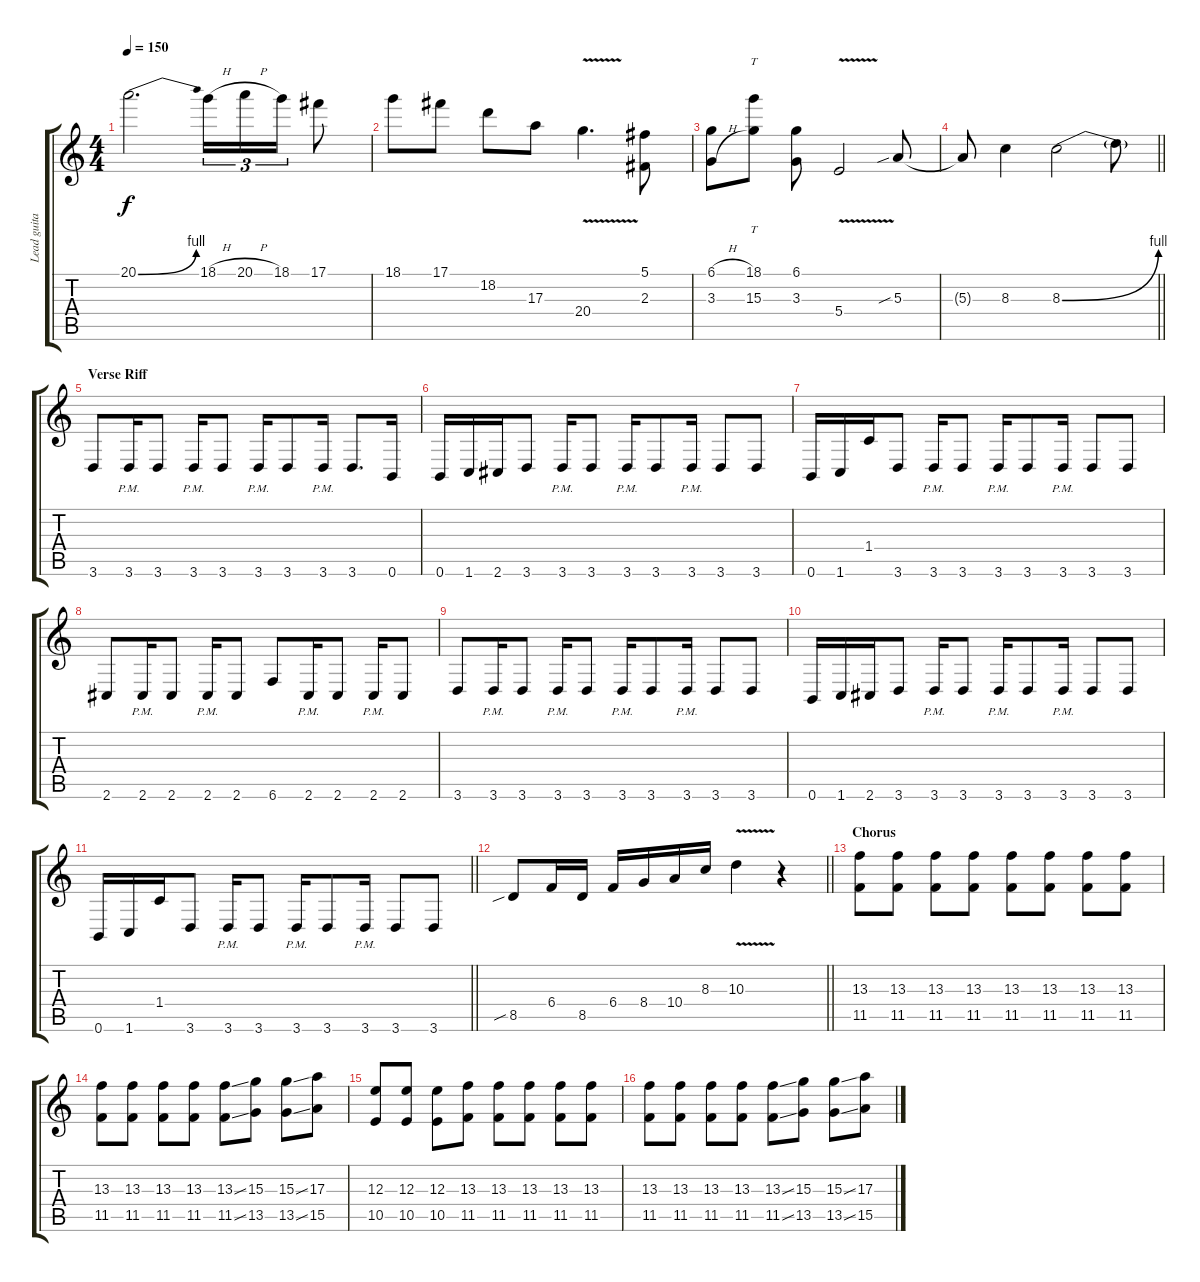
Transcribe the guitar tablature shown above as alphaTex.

\track ("Lead guitar" "Lead guita") {instrument distortionguitar}
\staff {score tabs}
\tuning (Db4 Ab3 E3 B2 Gb2 B1) {hide}
\ts (4 4)
\tempo 150
\clef g2
\ks c
20.1{be (bend 0 0 60 4)}.2{d dy f} 18.1{h}.16{tu (3 2)} 20.1{h}.16{tu (3 2)} 18.1.16{tu (3 2)} 17.1.8 |
18.1.8 17.1.8 18.2.8 17.3.8 20.4{v}.4{d} (5.1 2.3).8 |
(6.1{h} 3.3{h}).8 (18.1 15.3).8{tt} (6.1 3.3).8 5.4{v}.2 5.3{sib}.8 |
\barLineRight lightlight
5.3{t}.8 8.3.4 8.3{be (bend 0 0 60 4)}.2 8.3{t}.8 |
\section ("" "Verse Riff")
3.6.8 3.6{pm}.16 3.6.8 3.6{pm}.16 3.6.8 3.6{pm}.16 3.6.8 3.6{pm}.16 3.6.8{d} 0.6.16 |
0.6.16 1.6.16 2.6.16 3.6.8 3.6{pm}.16 3.6.8 3.6{pm}.16 3.6.8 3.6{pm}.16 3.6.8 3.6.8 |
0.6.16 1.6.16 1.4.16 3.6.8 3.6{pm}.16 3.6.8 3.6{pm}.16 3.6.8 3.6{pm}.16 3.6.8 3.6.8 |
2.6.8 2.6{pm}.16 2.6.8 2.6{pm}.16 2.6.8 6.6.8 2.6{pm}.16 2.6.8 2.6{pm}.16 2.6.8 |
3.6.8 3.6{pm}.16 3.6.8 3.6{pm}.16 3.6.8 3.6{pm}.16 3.6.8 3.6{pm}.16 3.6.8 3.6.8 |
0.6.16 1.6.16 2.6.16 3.6.8 3.6{pm}.16 3.6.8 3.6{pm}.16 3.6.8 3.6{pm}.16 3.6.8 3.6.8 |
\barLineRight lightlight
0.6.16 1.6.16 1.4.16 3.6.8 3.6{pm}.16 3.6.8 3.6{pm}.16 3.6.8 3.6{pm}.16 3.6.8 3.6.8 |
\barLineRight lightlight
8.5{sib}.8 6.4.16 8.5.16 6.4.16 8.4.16 10.4.16 8.3.16 10.3{v}.4 r.4 |
\section ("" "Chorus")
(13.3 11.5).8 (13.3 11.5).8 (13.3 11.5).8 (13.3 11.5).8 (13.3 11.5).8 (13.3 11.5).8 (13.3 11.5).8 (13.3 11.5).8 |
(13.3 11.5).8 (13.3 11.5).8 (13.3 11.5).8 (13.3 11.5).8 (13.3{ss} 11.5{ss}).8 (15.3 13.5).8 (15.3{ss} 13.5{ss}).8 (17.3 15.5).8 |
(12.3 10.5).8 (12.3 10.5).8 (12.3 10.5).8 (13.3 11.5).8 (13.3 11.5).8 (13.3 11.5).8 (13.3 11.5).8 (13.3 11.5).8 |
(13.3 11.5).8 (13.3 11.5).8 (13.3 11.5).8 (13.3 11.5).8 (13.3{ss} 11.5{ss}).8 (15.3 13.5).8 (15.3{ss} 13.5{ss}).8 (17.3 15.5).8
